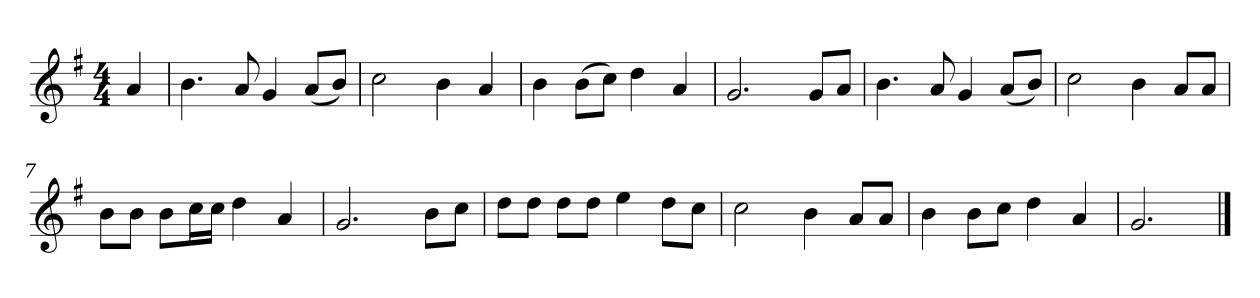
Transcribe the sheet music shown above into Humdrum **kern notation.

**kern
*part1
*staff1
*k[f#]
*M4/4
*MM120
=
4a
=1
4.b
8a
4g
(8aL
8bJ)
=2
2cc
4b
4a
=3
4b
(8bL
8ccJ)
4dd
4a
=4
2.g
8gL
8aJ
=5
4.b
8a
4g
(8aL
8bJ)
=6
2cc
4b
8aL
8aJ
=7
8bL
8bJ
8bL
16ccL
16ccJJ
4dd
4a
=8
2.g
8bL
8ccJ
=9
8ddL
8ddJ
8ddL
8ddJ
4ee
8ddL
8ccJ
=10
2cc
4b
8aL
8aJ
=11
4b
8bL
8ccJ
4dd
4a
=12
2.g
==
*-
